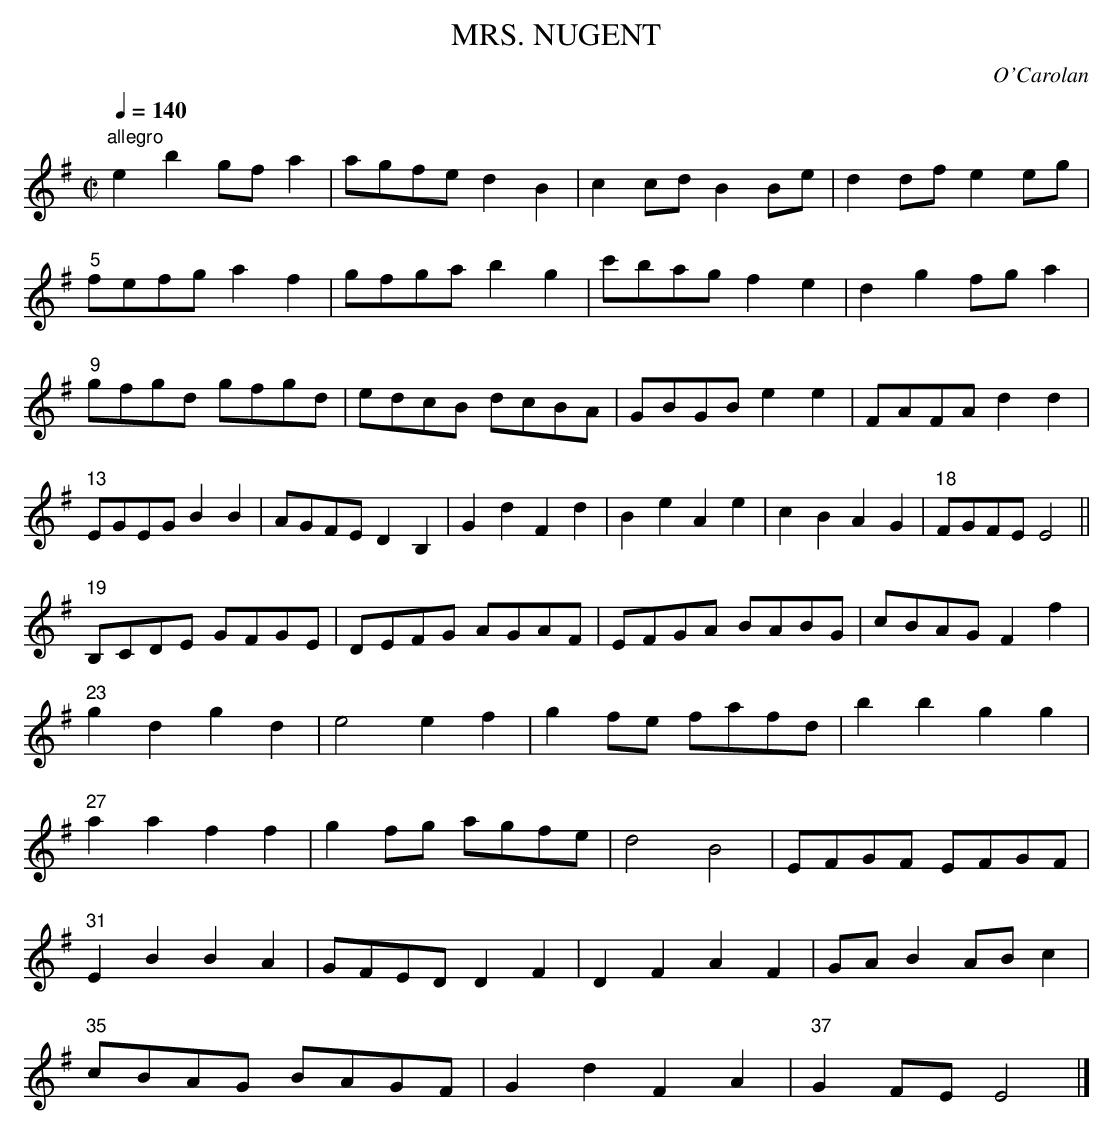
X:1
T:MRS. NUGENT
C:O'Carolan
Q:1/4=140
M:C|
L:1/8
K:Em
"allegro"
e2b2 gfa2|agfe d2B2|c2cd B2Be|d2df e2eg|
"5"fefg a2f2|gfga b2g2|c'bag f2e2|d2g2 fga2|
"9"gfgd gfgd|edcB dcBA|GBGB e2e2|FAFA d2d2|
"13"EGEG B2B2|AGFE D2B,2|G2d2 F2d2|B2e2 A2e2|\
c2B2 A2G2|"18"FGFE E4||
"19"B,CDE GFGE|DEFG AGAF|EFGA BABG|cBAG F2f2|
"23"g2d2g2d2|e4e2f2|g2fe fafd|b2b2g2g2|
"27"a2a2f2f2|g2fg agfe|d4B4|EFGF EFGF|
"31"E2B2B2A2|GFED D2F2|D2F2A2F2|GA B2AB c2|
"35"cBAG BAGF|G2d2F2A2|"37"G2FE E4|]
